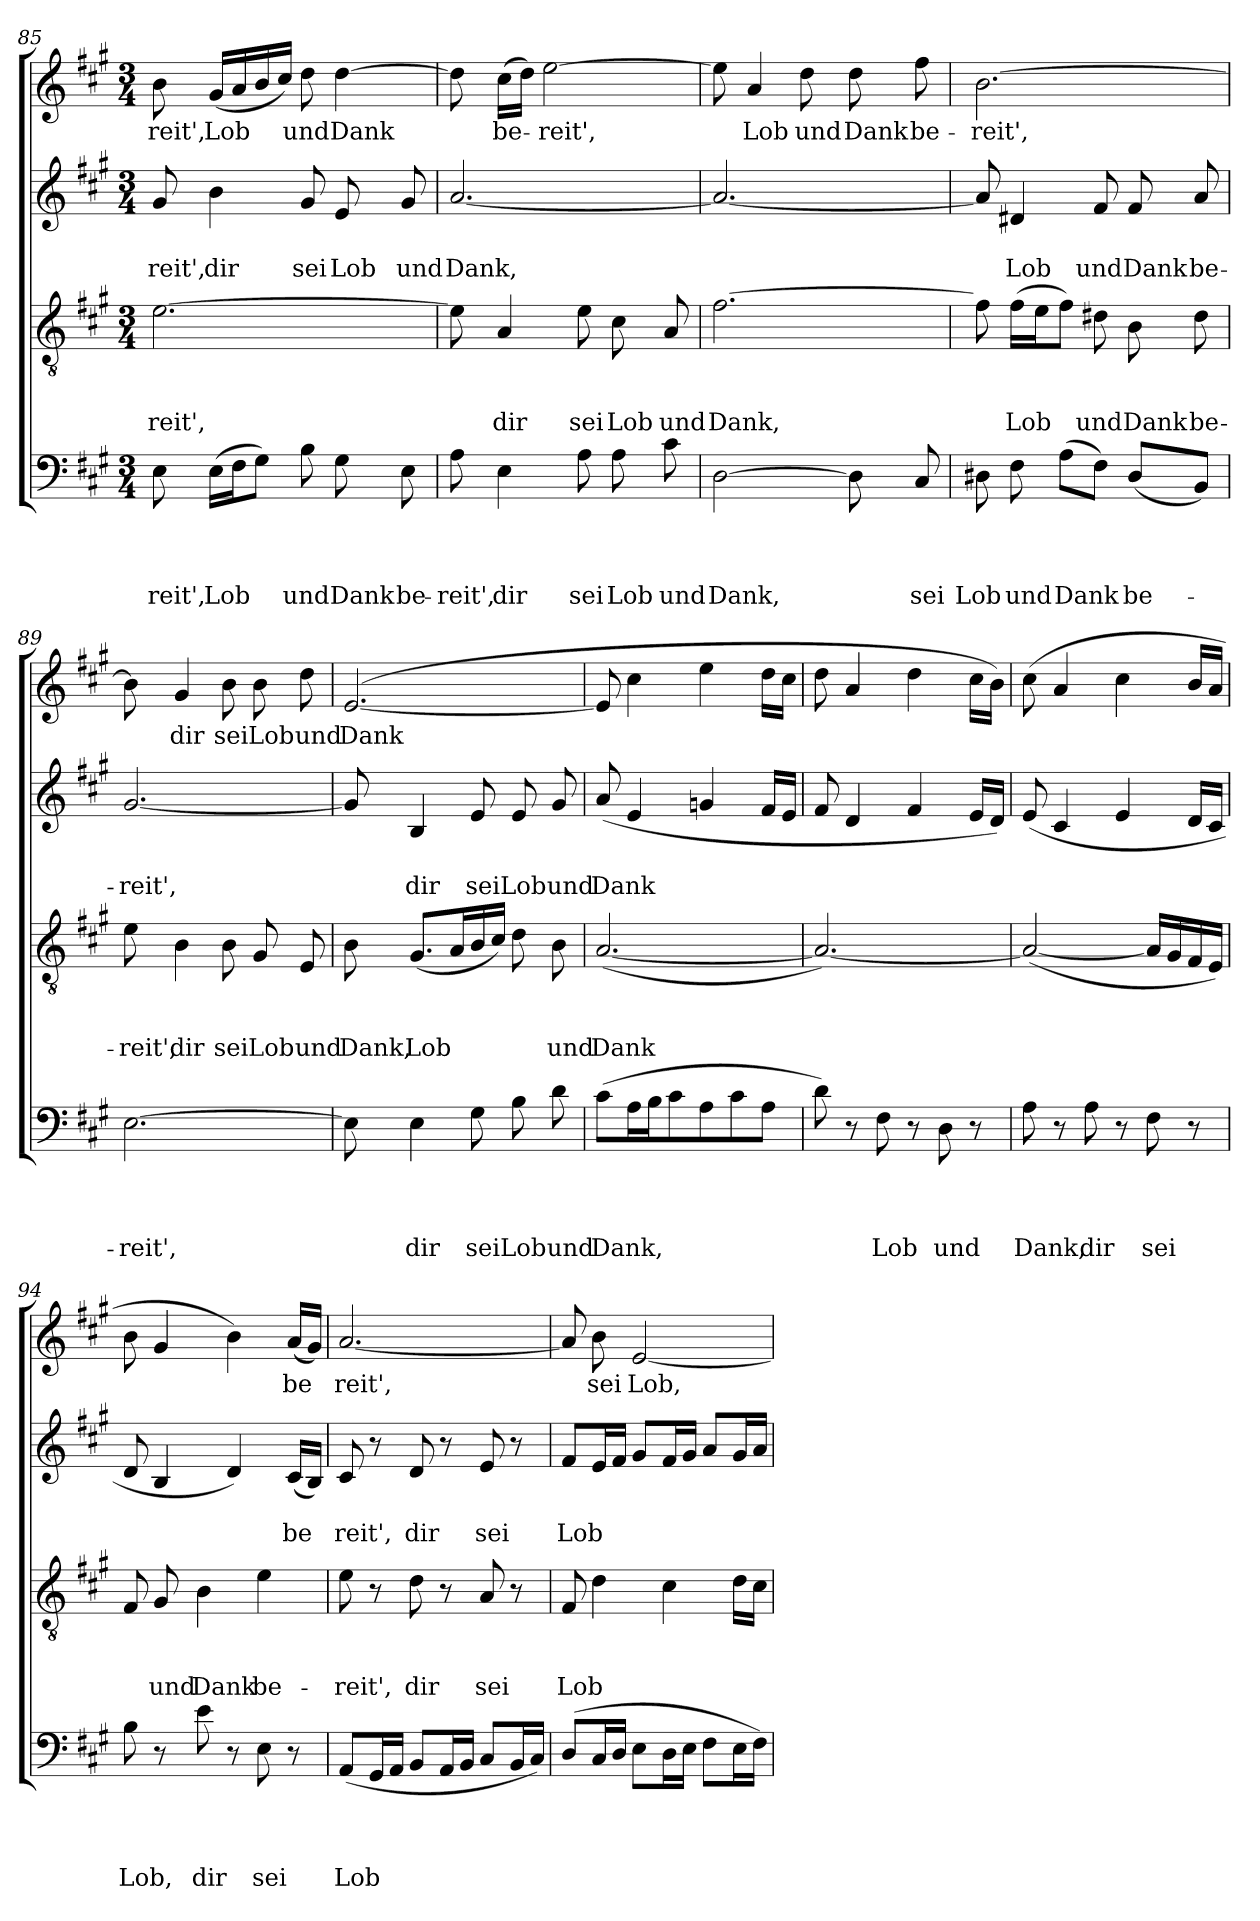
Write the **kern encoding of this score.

**kern	**text	**text	**text	**text	**kern	**text	**text	**text	**kern	**text	**text	**kern	**text
*part4	*part4	*part4	*part4	*part4	*part3	*part3	*part3	*part3	*part2	*part2	*part2	*part1	*part1
*staff4	*staff4	*staff4	*staff4	*staff4	*staff3	*staff3	*staff3	*staff3	*staff2	*staff2	*staff2	*staff1	*staff1
*clefF4	*	*	*	*	*clefGv2	*	*	*	*clefG2	*	*	*clefG2	*
*k[f#c#g#]	*	*	*	*	*k[f#c#g#]	*	*	*	*k[f#c#g#]	*	*	*k[f#c#g#]	*
*A:	*	*	*	*	*A:	*	*	*	*A:	*	*	*A:	*
*M3/4	*	*	*	*	*M3/4	*	*	*	*M3/4	*	*	*M3/4	*
=85	=85	=85	=85	=85	=85	=85	=85	=85	=85	=85	=85	=85	=85
!	!	!	!	!LO:LY:b	!	!	!	!LO:LY:b	!	!	!LO:LY:b	!	!LO:LY:b
8E\	.	.	.	-reit',	[2.e\	.	.	-reit',	8g#/	.	-reit',	8b\	reit',
!	!	!	!	!LO:LY:b	!	!	!	!	!	!	!LO:LY:b	!	!LO:LY:b
(>16E\LL	.	.	.	Lob	.	.	.	.	4b\	.	dir	(<16g#/LL	Lob
16F#\J	.	.	.	.	.	.	.	.	.	.	.	16a/	.
8G#\J)	.	.	.	.	.	.	.	.	.	.	.	16b/	.
.	.	.	.	.	.	.	.	.	.	.	.	16cc#/JJ)	.
!	!	!	!	!LO:LY:b	!	!	!	!	!	!	!LO:LY:b	!	!LO:LY:b
8B\	.	.	.	und	.	.	.	.	8g#/	.	sei	8dd\	und
!	!	!	!	!LO:LY:b	!	!	!	!	!	!	!LO:LY:b	!	!LO:LY:b
8G#\	.	.	.	Dank	.	.	.	.	8e/	.	Lob	[4dd\	Dank
!	!	!	!	!LO:LY:b	!	!	!	!	!	!	!LO:LY:b	!	!
8E\	.	.	.	be-	.	.	.	.	8g#/	.	und	.	.
=86	=86	=86	=86	=86	=86	=86	=86	=86	=86	=86	=86	=86	=86
!	!	!	!	!LO:LY:b	!	!	!	!	!	!	!LO:LY:b	!	!
8A\	.	.	.	-reit',	8e\]	.	.	.	[2.a/	.	Dank,	8dd\]	.
!	!	!	!	!LO:LY:b	!	!	!	!LO:LY:b	!	!	!	!	!LO:LY:b
4E\	.	.	.	dir	4A/	.	.	dir	.	.	.	(>16cc#\LL	be-
.	.	.	.	.	.	.	.	.	.	.	.	16dd\JJ)	.
!	!	!	!	!	!	!	!	!	!	!	!	!	!LO:LY:b
.	.	.	.	.	.	.	.	.	.	.	.	[2ee\	-reit',
!	!	!	!	!LO:LY:b	!	!	!	!LO:LY:b	!	!	!	!	!
8A\	.	.	.	sei	8e\	.	.	sei	.	.	.	.	.
!	!	!	!	!LO:LY:b	!	!	!	!LO:LY:b	!	!	!	!	!
8A\	.	.	.	Lob	8c#\	.	.	Lob	.	.	.	.	.
!	!	!	!	!LO:LY:b	!	!	!	!LO:LY:b	!	!	!	!	!
8c#\	.	.	.	und	8A/	.	.	und	.	.	.	.	.
!!LO:PB:g=z
=87	=87	=87	=87	=87	=87	=87	=87	=87	=87	=87	=87	=87	=87
!	!	!	!	!LO:LY:b	!	!	!	!LO:LY:b	!	!	!	!	!
[2D\	.	.	.	Dank,	[2.f#\	.	.	Dank,	2.a/_	.	.	8ee\]	.
!	!	!	!	!	!	!	!	!	!	!	!	!	!LO:LY:b
.	.	.	.	.	.	.	.	.	.	.	.	4a/	Lob
!	!	!	!	!	!	!	!	!	!	!	!	!	!LO:LY:b
.	.	.	.	.	.	.	.	.	.	.	.	8dd\	und
!	!	!	!	!	!	!	!	!	!	!	!	!	!LO:LY:b
8D\]	.	.	.	.	.	.	.	.	.	.	.	8dd\	Dank
!	!	!	!	!LO:LY:b	!	!	!	!	!	!	!	!	!LO:LY:b
8C#/	.	.	.	sei	.	.	.	.	.	.	.	8ff#\	be-
=88	=88	=88	=88	=88	=88	=88	=88	=88	=88	=88	=88	=88	=88
!	!	!	!	!LO:LY:b	!	!	!	!	!	!	!	!	!LO:LY:b
8D#X\	.	.	.	Lob	8f#\]	.	.	.	8a/]	.	.	[2.b\	-reit',
!	!	!	!	!LO:LY:b	!	!	!	!LO:LY:b	!	!	!LO:LY:b	!	!
8F#\	.	.	.	und	(>16f#\LL	.	.	Lob	4d#X/	.	Lob	.	.
.	.	.	.	.	16e\J	.	.	.	.	.	.	.	.
!	!	!	!	!LO:LY:b	!	!	!	!	!	!	!	!	!
(>8A\L	.	.	.	Dank	8f#\J)	.	.	.	.	.	.	.	.
!	!	!	!	!	!	!	!	!LO:LY:b	!	!	!LO:LY:b	!	!
8F#\J)	.	.	.	.	8d#X\	.	.	und	8f#/	.	und	.	.
!	!	!	!	!LO:LY:b	!	!	!	!LO:LY:b	!	!	!LO:LY:b	!	!
(<8D#/L	.	.	.	be-	8B\	.	.	Dank	8f#/	.	Dank	.	.
!	!	!	!	!	!	!	!	!LO:LY:b	!	!	!LO:LY:b	!	!
8BB/J)	.	.	.	.	8d#\	.	.	be-	8a/	.	be-	.	.
=89	=89	=89	=89	=89	=89	=89	=89	=89	=89	=89	=89	=89	=89
!	!	!	!	!LO:LY:b	!	!	!	!LO:LY:b	!	!	!LO:LY:b	!	!
[2.E\	.	.	.	-reit',	8e\	.	.	-reit',	[2.g#/	.	-reit',	8b\]	.
!	!	!	!	!	!	!	!	!LO:LY:b	!	!	!	!	!LO:LY:b
.	.	.	.	.	4B\	.	.	dir	.	.	.	4g#/	dir
!	!	!	!	!	!	!	!	!LO:LY:b	!	!	!	!	!LO:LY:b
.	.	.	.	.	8B\	.	.	sei	.	.	.	8b\	sei
!	!	!	!	!	!	!	!	!LO:LY:b	!	!	!	!	!LO:LY:b
.	.	.	.	.	8G#/	.	.	Lob	.	.	.	8b\	Lob
!	!	!	!	!	!	!	!	!LO:LY:b	!	!	!	!	!LO:LY:b
.	.	.	.	.	8E/	.	.	und	.	.	.	8dd\	und
!!LO:LB:g=z
=90	=90	=90	=90	=90	=90	=90	=90	=90	=90	=90	=90	=90	=90
!	!	!	!	!	!	!	!	!LO:LY:b	!	!	!	!	!LO:LY:b
8E\]	.	.	.	.	8B\	.	.	Dank,	8g#/]	.	.	([2.e/	Dank
!	!	!	!	!LO:LY:b	!	!	!	!LO:LY:b	!	!	!LO:LY:b	!	!
4E\	.	.	.	dir	(<8.G#/L	.	.	Lob	4B/	.	dir	.	.
.	.	.	.	.	16A/L	.	.	.	.	.	.	.	.
!	!	!	!	!LO:LY:b	!	!	!	!	!	!	!LO:LY:b	!	!
8G#\	.	.	.	sei	16B/	.	.	.	8e/	.	sei	.	.
.	.	.	.	.	16c#/JJ)	.	.	.	.	.	.	.	.
!	!	!	!	!LO:LY:b	!	!	!	!	!	!	!LO:LY:b	!	!
8B\	.	.	.	Lob	8d\	.	.	.	8e/	.	Lob	.	.
!	!	!	!	!LO:LY:b	!	!	!	!LO:LY:b	!	!	!LO:LY:b	!	!
8d\	.	.	.	und	8B\	.	.	und	8g#/	.	und	.	.
=91	=91	=91	=91	=91	=91	=91	=91	=91	=91	=91	=91	=91	=91
!	!	!	!	!LO:LY:b	!	!	!	!LO:LY:b	!	!	!LO:LY:b	!	!
(>8c#\L	.	.	.	Dank,	(<[2.A/	.	.	Dank	(<8a/	.	Dank	8e/]	.
16A\L	.	.	.	.	.	.	.	.	4e/	.	.	4cc#\	.
16B\J	.	.	.	.	.	.	.	.	.	.	.	.	.
8c#\	.	.	.	.	.	.	.	.	.	.	.	.	.
8A\	.	.	.	.	.	.	.	.	4gn/	.	.	4ee\	.
8c#\	.	.	.	.	.	.	.	.	.	.	.	.	.
8A\J	.	.	.	.	.	.	.	.	16f#/LL	.	.	16dd\LL	.
.	.	.	.	.	.	.	.	.	16e/JJ	.	.	16cc#\JJ	.
=92	=92	=92	=92	=92	=92	=92	=92	=92	=92	=92	=92	=92	=92
8d\)	.	.	.	.	2.A/_)	.	.	.	8f#/	.	.	8dd\	.
8r	.	.	.	.	.	.	.	.	4d/	.	.	4a/	.
!	!	!	!	!LO:LY:b	!	!	!	!	!	!	!	!	!
8F#\	.	.	.	Lob	.	.	.	.	.	.	.	.	.
8r	.	.	.	.	.	.	.	.	4f#/	.	.	4dd\	.
!	!	!	!	!LO:LY:b	!	!	!	!	!	!	!	!	!
8D\	.	.	.	und	.	.	.	.	.	.	.	.	.
8r	.	.	.	.	.	.	.	.	16e/LL	.	.	16cc#\LL	.
.	.	.	.	.	.	.	.	.	16d/JJ)	.	.	16b\JJ)	.
!!LO:LB:g=z
=93	=93	=93	=93	=93	=93	=93	=93	=93	=93	=93	=93	=93	=93
!	!	!	!	!LO:LY:b	!	!	!	!	!	!	!	!	!
8A\	.	.	.	Dank,	(<2A/_	.	.	.	(<8e/	.	.	(>8cc#\	.
8r	.	.	.	.	.	.	.	.	4c#/	.	.	4a/	.
!	!	!	!	!LO:LY:b	!	!	!	!	!	!	!	!	!
8A\	.	.	.	dir	.	.	.	.	.	.	.	.	.
8r	.	.	.	.	.	.	.	.	4e/	.	.	4cc#\	.
!	!	!	!	!LO:LY:b	!	!	!	!	!	!	!	!	!
8F#\	.	.	.	sei	16A/LL]	.	.	.	.	.	.	.	.
.	.	.	.	.	16G#/	.	.	.	.	.	.	.	.
8r	.	.	.	.	16F#/	.	.	.	16d/LL	.	.	16b/LL	.
.	.	.	.	.	16E/JJ)	.	.	.	16c#/JJ	.	.	16a/JJ	.
=94	=94	=94	=94	=94	=94	=94	=94	=94	=94	=94	=94	=94	=94
!	!	!	!	!LO:LY:b	!	!	!	!	!	!	!	!	!
8B\	.	.	.	Lob,	8F#/	.	.	.	8d/	.	.	8b\	.
!	!	!	!	!	!	!	!	!LO:LY:b	!	!	!	!	!
8r	.	.	.	.	8G#/	.	.	und	4B/	.	.	4g#/	.
!	!	!	!	!LO:LY:b	!	!	!	!LO:LY:b	!	!	!	!	!
8e\	.	.	.	dir	4B\	.	.	Dank	.	.	.	.	.
8r	.	.	.	.	.	.	.	.	4d/)	.	.	4b\)	.
!	!	!	!	!LO:LY:b	!	!	!	!LO:LY:b	!	!	!	!	!
8E\	.	.	.	sei	4e\	.	.	be-	.	.	.	.	.
!	!	!	!	!	!	!	!	!	!	!	!LO:LY:b	!	!LO:LY:b
8r	.	.	.	.	.	.	.	.	(<16c#/LL	.	be	(<16a/LL	be
.	.	.	.	.	.	.	.	.	16B/JJ)	.	.	16g#/JJ)	.
=95	=95	=95	=95	=95	=95	=95	=95	=95	=95	=95	=95	=95	=95
!	!	!	!	!LO:LY:b	!	!	!	!LO:LY:b	!	!	!LO:LY:b	!	!LO:LY:b
(<8AA/L	.	.	.	Lob	8e\	.	.	-reit',	8c#/	.	reit',	[2.a/	reit',
16GG#/L	.	.	.	.	8r	.	.	.	8r	.	.	.	.
16AA/JJ	.	.	.	.	.	.	.	.	.	.	.	.	.
!	!	!	!	!	!	!	!	!LO:LY:b	!	!	!LO:LY:b	!	!
8BB/L	.	.	.	.	8d\	.	.	dir	8d/	.	dir	.	.
16AA/L	.	.	.	.	8r	.	.	.	8r	.	.	.	.
16BB/JJ	.	.	.	.	.	.	.	.	.	.	.	.	.
!	!	!	!	!	!	!	!	!LO:LY:b	!	!	!LO:LY:b	!	!
8C#/L	.	.	.	.	8A/	.	.	sei	8e/	.	sei	.	.
16BB/L	.	.	.	.	8r	.	.	.	8r	.	.	.	.
16C#/JJ)	.	.	.	.	.	.	.	.	.	.	.	.	.
!!LO:PB:g=z
=96	=96	=96	=96	=96	=96	=96	=96	=96	=96	=96	=96	=96	=96
!	!	!	!	!	!	!	!	!LO:LY:b	!	!	!LO:LY:b	!	!
(<8D/L	.	.	.	.	8F#/	.	.	Lob	8f#/L	.	Lob	8a/]	.
!	!	!	!	!	!	!	!	!	!	!	!	!	!LO:LY:b
16C#/L	.	.	.	.	4d\	.	.	.	16e/L	.	.	8b\	sei
16D/JJ	.	.	.	.	.	.	.	.	16f#/JJ	.	.	.	.
!	!	!	!	!	!	!	!	!	!	!	!	!	!LO:LY:b
8E\L	.	.	.	.	.	.	.	.	8g#/L	.	.	[2e/	Lob,
16D\L	.	.	.	.	4c#\	.	.	.	16f#/L	.	.	.	.
16E\JJ	.	.	.	.	.	.	.	.	16g#/JJ	.	.	.	.
8F#\L	.	.	.	.	.	.	.	.	8a/L	.	.	.	.
16E\L	.	.	.	.	16d\LL	.	.	.	16g#/L	.	.	.	.
16F#\JJ)	.	.	.	.	16c#\JJ	.	.	.	16a/JJ	.	.	.	.
=	=	=	=	=	=	=	=	=	=	=	=	=	=
*-	*-	*-	*-	*-	*-	*-	*-	*-	*-	*-	*-	*-	*-
